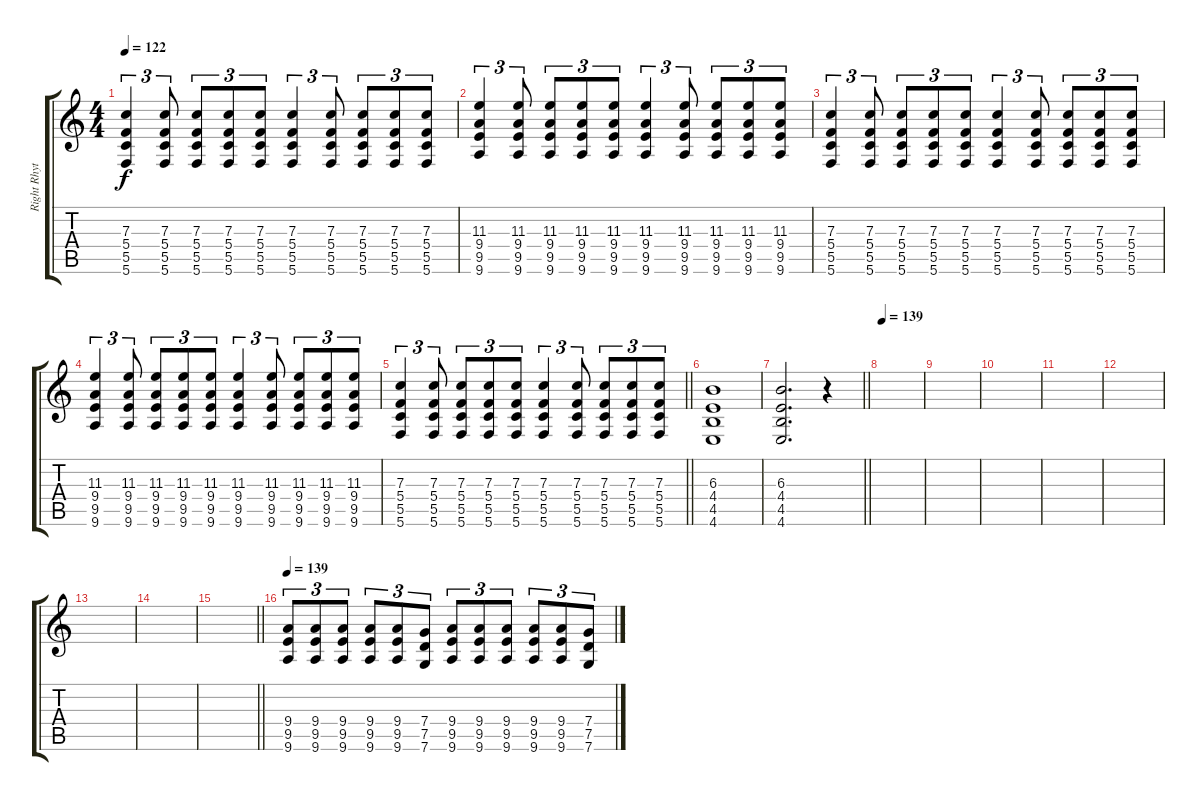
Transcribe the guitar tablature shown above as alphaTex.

\track ("Right Rhythm" "Right Rhyt") {instrument distortionguitar}
\staff {score tabs}
\tuning (D4 A3 F3 C3 G2 C2) {hide}
\ts (4 4)
\tempo 122
\clef g2
\ks c
(7.3 5.4 5.5 5.6).4{tu (3 2) dy f} (7.3 5.4 5.5 5.6).8{tu (3 2)} (7.3 5.4 5.5 5.6).8{tu (3 2)} (7.3 5.4 5.5 5.6).8{tu (3 2)} (7.3 5.4 5.5 5.6).8{tu (3 2)} (7.3 5.4 5.5 5.6).4{tu (3 2)} (7.3 5.4 5.5 5.6).8{tu (3 2)} (7.3 5.4 5.5 5.6).8{tu (3 2)} (7.3 5.4 5.5 5.6).8{tu (3 2)} (7.3 5.4 5.5 5.6).8{tu (3 2)} |
(11.3 9.4 9.5 9.6).4{tu (3 2)} (11.3 9.4 9.5 9.6).8{tu (3 2)} (11.3 9.4 9.5 9.6).8{tu (3 2)} (11.3 9.4 9.5 9.6).8{tu (3 2)} (11.3 9.4 9.5 9.6).8{tu (3 2)} (11.3 9.4 9.5 9.6).4{tu (3 2)} (11.3 9.4 9.5 9.6).8{tu (3 2)} (11.3 9.4 9.5 9.6).8{tu (3 2)} (11.3 9.4 9.5 9.6).8{tu (3 2)} (11.3 9.4 9.5 9.6).8{tu (3 2)} |
(7.3 5.4 5.5 5.6).4{tu (3 2)} (7.3 5.4 5.5 5.6).8{tu (3 2)} (7.3 5.4 5.5 5.6).8{tu (3 2)} (7.3 5.4 5.5 5.6).8{tu (3 2)} (7.3 5.4 5.5 5.6).8{tu (3 2)} (7.3 5.4 5.5 5.6).4{tu (3 2)} (7.3 5.4 5.5 5.6).8{tu (3 2)} (7.3 5.4 5.5 5.6).8{tu (3 2)} (7.3 5.4 5.5 5.6).8{tu (3 2)} (7.3 5.4 5.5 5.6).8{tu (3 2)} |
(11.3 9.4 9.5 9.6).4{tu (3 2)} (11.3 9.4 9.5 9.6).8{tu (3 2)} (11.3 9.4 9.5 9.6).8{tu (3 2)} (11.3 9.4 9.5 9.6).8{tu (3 2)} (11.3 9.4 9.5 9.6).8{tu (3 2)} (11.3 9.4 9.5 9.6).4{tu (3 2)} (11.3 9.4 9.5 9.6).8{tu (3 2)} (11.3 9.4 9.5 9.6).8{tu (3 2)} (11.3 9.4 9.5 9.6).8{tu (3 2)} (11.3 9.4 9.5 9.6).8{tu (3 2)} |
\barLineRight lightlight
(7.3 5.4 5.5 5.6).4{tu (3 2)} (7.3 5.4 5.5 5.6).8{tu (3 2)} (7.3 5.4 5.5 5.6).8{tu (3 2)} (7.3 5.4 5.5 5.6).8{tu (3 2)} (7.3 5.4 5.5 5.6).8{tu (3 2)} (7.3 5.4 5.5 5.6).4{tu (3 2)} (7.3 5.4 5.5 5.6).8{tu (3 2)} (7.3 5.4 5.5 5.6).8{tu (3 2)} (7.3 5.4 5.5 5.6).8{tu (3 2)} (7.3 5.4 5.5 5.6).8{tu (3 2)} |
\section ("" "")
(6.3 4.4 4.5 4.6).1 |
\barLineRight lightlight
(6.3 4.4 4.5 4.6).2{d} r.4 |
\section ("" "")
\tempo 139
|
|
|
|
|
|
|
\barLineRight lightlight
|
\section ("" "")
\tempo 139
(9.4 9.5 9.6).8{tu (3 2)} (9.4 9.5 9.6).8{tu (3 2)} (9.4 9.5 9.6).8{tu (3 2)} (9.4 9.5 9.6).8{tu (3 2)} (9.4 9.5 9.6).8{tu (3 2)} (7.4 7.5 7.6).8{tu (3 2)} (9.4 9.5 9.6).8{tu (3 2)} (9.4 9.5 9.6).8{tu (3 2)} (9.4 9.5 9.6).8{tu (3 2)} (9.4 9.5 9.6).8{tu (3 2)} (9.4 9.5 9.6).8{tu (3 2)} (7.4 7.5 7.6).8{tu (3 2)}
